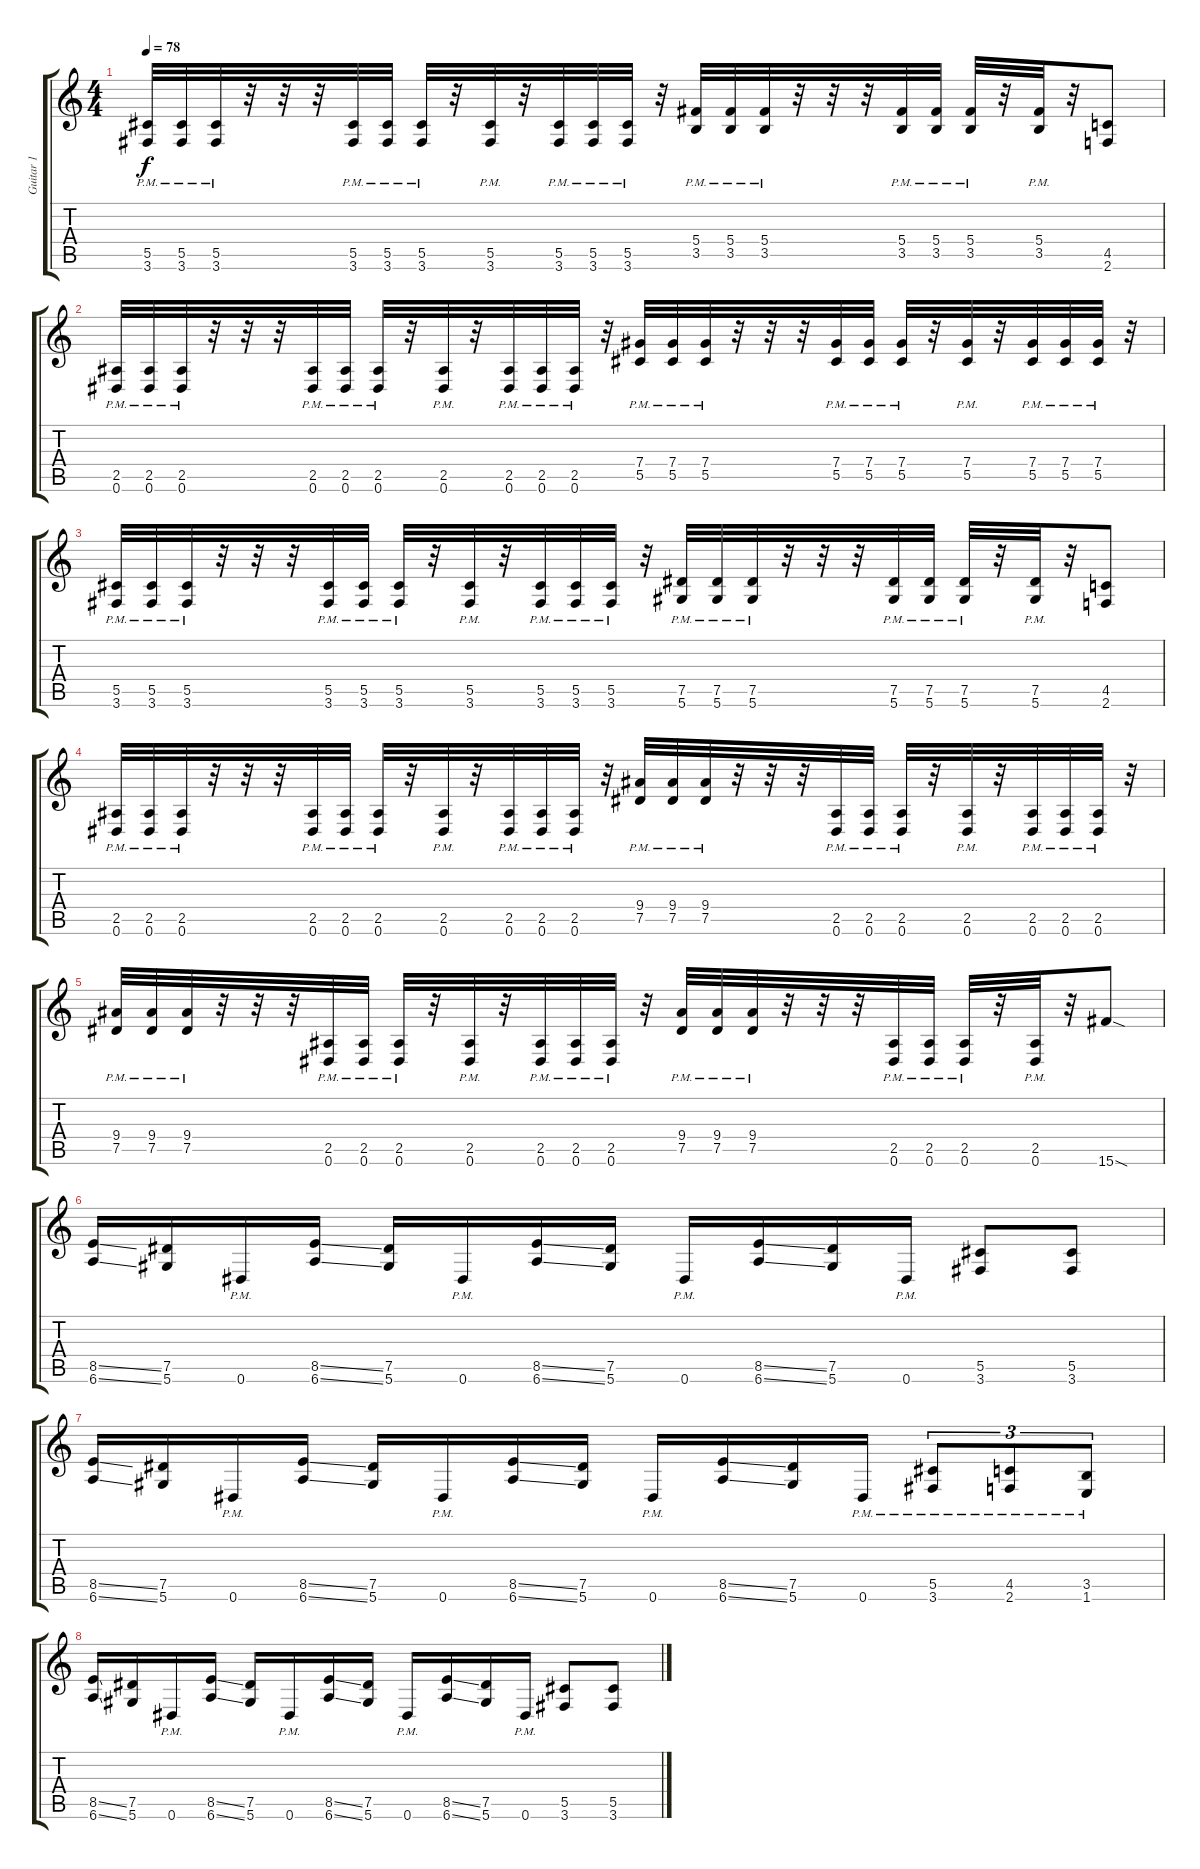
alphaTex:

\track ("Guitar 1 " "Guitar 1 ") {instrument distortionguitar}
\staff {score tabs}
\tuning (Eb4 Bb3 Gb3 Db3 Ab2 Eb2) {hide}
\ts (4 4)
\tempo 78
\clef g2
\ks c
(5.5{pm} 3.6{pm}).32{dy f} (5.5{pm} 3.6{pm}).32 (5.5{pm} 3.6{pm}).32 r.32 r.32 r.32 (5.5{pm} 3.6{pm}).32 (5.5{pm} 3.6{pm}).32 (5.5{pm} 3.6{pm}).32 r.32 (5.5{pm} 3.6{pm}).32 r.32 (5.5{pm} 3.6{pm}).32 (5.5{pm} 3.6{pm}).32 (5.5{pm} 3.6{pm}).32 r.32 (5.4{pm} 3.5{pm}).32 (5.4{pm} 3.5{pm}).32 (5.4{pm} 3.5{pm}).32 r.32 r.32 r.32 (5.4{pm} 3.5{pm}).32 (5.4{pm} 3.5{pm}).32 (5.4{pm} 3.5{pm}).32 r.32 (5.4{pm} 3.5{pm}).32 r.32 (4.5 2.6).8 |
(2.5{pm} 0.6{pm}).32 (2.5{pm} 0.6{pm}).32 (2.5{pm} 0.6{pm}).32 r.32 r.32 r.32 (2.5{pm} 0.6{pm}).32 (2.5{pm} 0.6{pm}).32 (2.5{pm} 0.6{pm}).32 r.32 (2.5{pm} 0.6{pm}).32 r.32 (2.5{pm} 0.6{pm}).32 (2.5{pm} 0.6{pm}).32 (2.5{pm} 0.6{pm}).32 r.32 (7.4{pm} 5.5{pm}).32 (7.4{pm} 5.5{pm}).32 (7.4{pm} 5.5{pm}).32 r.32 r.32 r.32 (7.4{pm} 5.5{pm}).32 (7.4{pm} 5.5{pm}).32 (7.4{pm} 5.5{pm}).32 r.32 (7.4{pm} 5.5{pm}).32 r.32 (7.4{pm} 5.5{pm}).32 (7.4{pm} 5.5{pm}).32 (7.4{pm} 5.5{pm}).32 r.32 |
(5.5{pm} 3.6{pm}).32 (5.5{pm} 3.6{pm}).32 (5.5{pm} 3.6{pm}).32 r.32 r.32 r.32 (5.5{pm} 3.6{pm}).32 (5.5{pm} 3.6{pm}).32 (5.5{pm} 3.6{pm}).32 r.32 (5.5{pm} 3.6{pm}).32 r.32 (5.5{pm} 3.6{pm}).32 (5.5{pm} 3.6{pm}).32 (5.5{pm} 3.6{pm}).32 r.32 (7.5{pm} 5.6{pm}).32 (7.5{pm} 5.6{pm}).32 (7.5{pm} 5.6{pm}).32 r.32 r.32 r.32 (7.5{pm} 5.6{pm}).32 (7.5{pm} 5.6{pm}).32 (7.5{pm} 5.6{pm}).32 r.32 (7.5{pm} 5.6{pm}).32 r.32 (4.5 2.6).8 |
(2.5{pm} 0.6{pm}).32 (2.5{pm} 0.6{pm}).32 (2.5{pm} 0.6{pm}).32 r.32 r.32 r.32 (2.5{pm} 0.6{pm}).32 (2.5{pm} 0.6{pm}).32 (2.5{pm} 0.6{pm}).32 r.32 (2.5{pm} 0.6{pm}).32 r.32 (2.5{pm} 0.6{pm}).32 (2.5{pm} 0.6{pm}).32 (2.5{pm} 0.6{pm}).32 r.32 (9.4{pm} 7.5{pm}).32 (9.4{pm} 7.5{pm}).32 (9.4{pm} 7.5{pm}).32 r.32 r.32 r.32 (2.5{pm} 0.6{pm}).32 (2.5{pm} 0.6{pm}).32 (2.5{pm} 0.6{pm}).32 r.32 (2.5{pm} 0.6{pm}).32 r.32 (2.5{pm} 0.6{pm}).32 (2.5{pm} 0.6{pm}).32 (2.5{pm} 0.6{pm}).32 r.32 |
(9.4{pm} 7.5{pm}).32 (9.4{pm} 7.5{pm}).32 (9.4{pm} 7.5{pm}).32 r.32 r.32 r.32 (2.5{pm} 0.6{pm}).32 (2.5{pm} 0.6{pm}).32 (2.5{pm} 0.6{pm}).32 r.32 (2.5{pm} 0.6{pm}).32 r.32 (2.5{pm} 0.6{pm}).32 (2.5{pm} 0.6{pm}).32 (2.5{pm} 0.6{pm}).32 r.32 (9.4{pm} 7.5{pm}).32 (9.4{pm} 7.5{pm}).32 (9.4{pm} 7.5{pm}).32 r.32 r.32 r.32 (2.5{pm} 0.6{pm}).32 (2.5{pm} 0.6{pm}).32 (2.5{pm} 0.6{pm}).32 r.32 (2.5{pm} 0.6{pm}).32 r.32 15.6{sod}.8 |
(8.5{ss} 6.6{ss}).16 (7.5 5.6).16 0.6{pm}.16 (8.5{ss} 6.6{ss}).16 (7.5 5.6).16 0.6{pm}.16 (8.5{ss} 6.6{ss}).16 (7.5 5.6).16 0.6{pm}.16 (8.5{ss} 6.6{ss}).16 (7.5 5.6).16 0.6{pm}.16 (5.5 3.6).8 (5.5 3.6).8 |
(8.5{ss} 6.6{ss}).16 (7.5 5.6).16 0.6{pm}.16 (8.5{ss} 6.6{ss}).16 (7.5 5.6).16 0.6{pm}.16 (8.5{ss} 6.6{ss}).16 (7.5 5.6).16 0.6{pm}.16 (8.5{ss} 6.6{ss}).16 (7.5 5.6).16 0.6{pm}.16 (5.5{pm} 3.6{pm}).8{tu (3 2)} (4.5{pm} 2.6{pm}).8{tu (3 2)} (3.5{pm} 1.6{pm}).8{tu (3 2)} |
(8.5{ss} 6.6{ss}).16 (7.5 5.6).16 0.6{pm}.16 (8.5{ss} 6.6{ss}).16 (7.5 5.6).16 0.6{pm}.16 (8.5{ss} 6.6{ss}).16 (7.5 5.6).16 0.6{pm}.16 (8.5{ss} 6.6{ss}).16 (7.5 5.6).16 0.6{pm}.16 (5.5 3.6).8 (5.5 3.6).8
